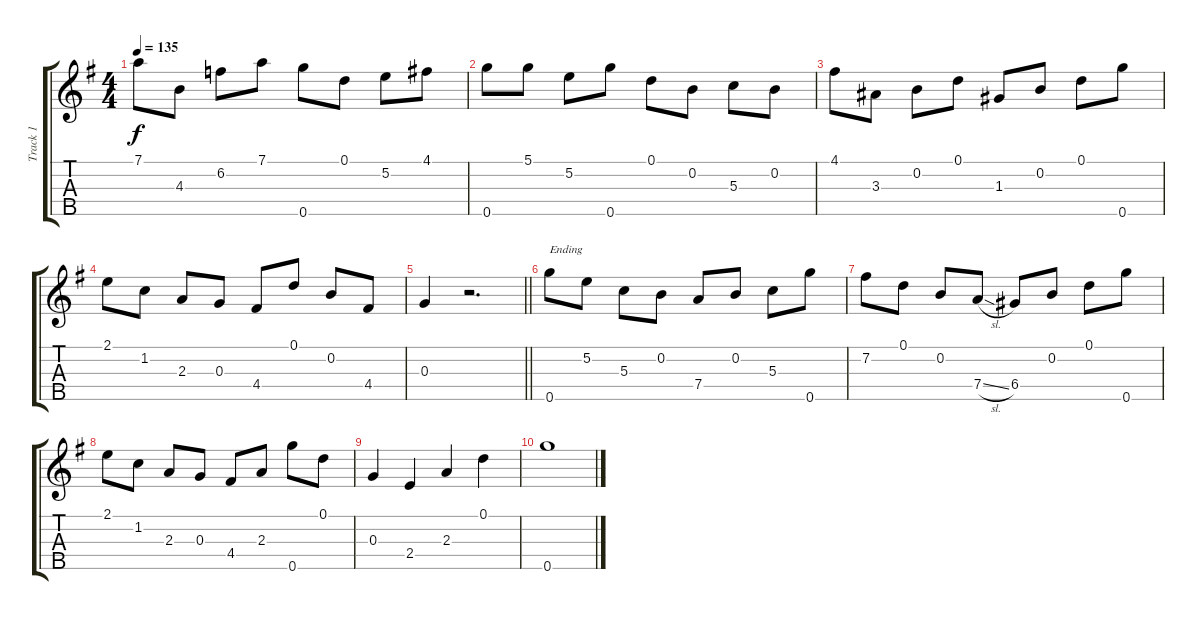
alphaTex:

\track ("Track 1" "Track 1") {instrument banjo}
\staff {score tabs}
\tuning (D4 B3 G3 D3 G4) {hide}
\displaytranspose 12
\ts (4 4)
\tempo 135
\clef g2
\ks g
7.1.8{dy f} 4.3.8 6.2.8 7.1.8 0.5.8 0.1.8 5.2.8 4.1.8 |
0.5.8 5.1.8 5.2.8 0.5.8 0.1.8 0.2.8 5.3.8 0.2.8 |
4.1.8 3.3.8 0.2.8 0.1.8 1.3.8 0.2.8 0.1.8 0.5.8 |
2.1.8 1.2.8 2.3.8 0.3.8 4.4.8 0.1.8 0.2.8 4.4.8 |
\barLineRight lightlight
0.3.4 r.2{d} |
0.5.8{txt "Ending"} 5.2.8 5.3.8 0.2.8 7.4.8 0.2.8 5.3.8 0.5.8 |
7.2.8 0.1.8 0.2.8 7.4{sl}.8 6.4.8 0.2.8 0.1.8 0.5.8 |
2.1.8 1.2.8 2.3.8 0.3.8 4.4.8 2.3.8 0.5.8 0.1.8 |
0.3.4 2.4.4 2.3.4 0.1.4 |
0.5.1
